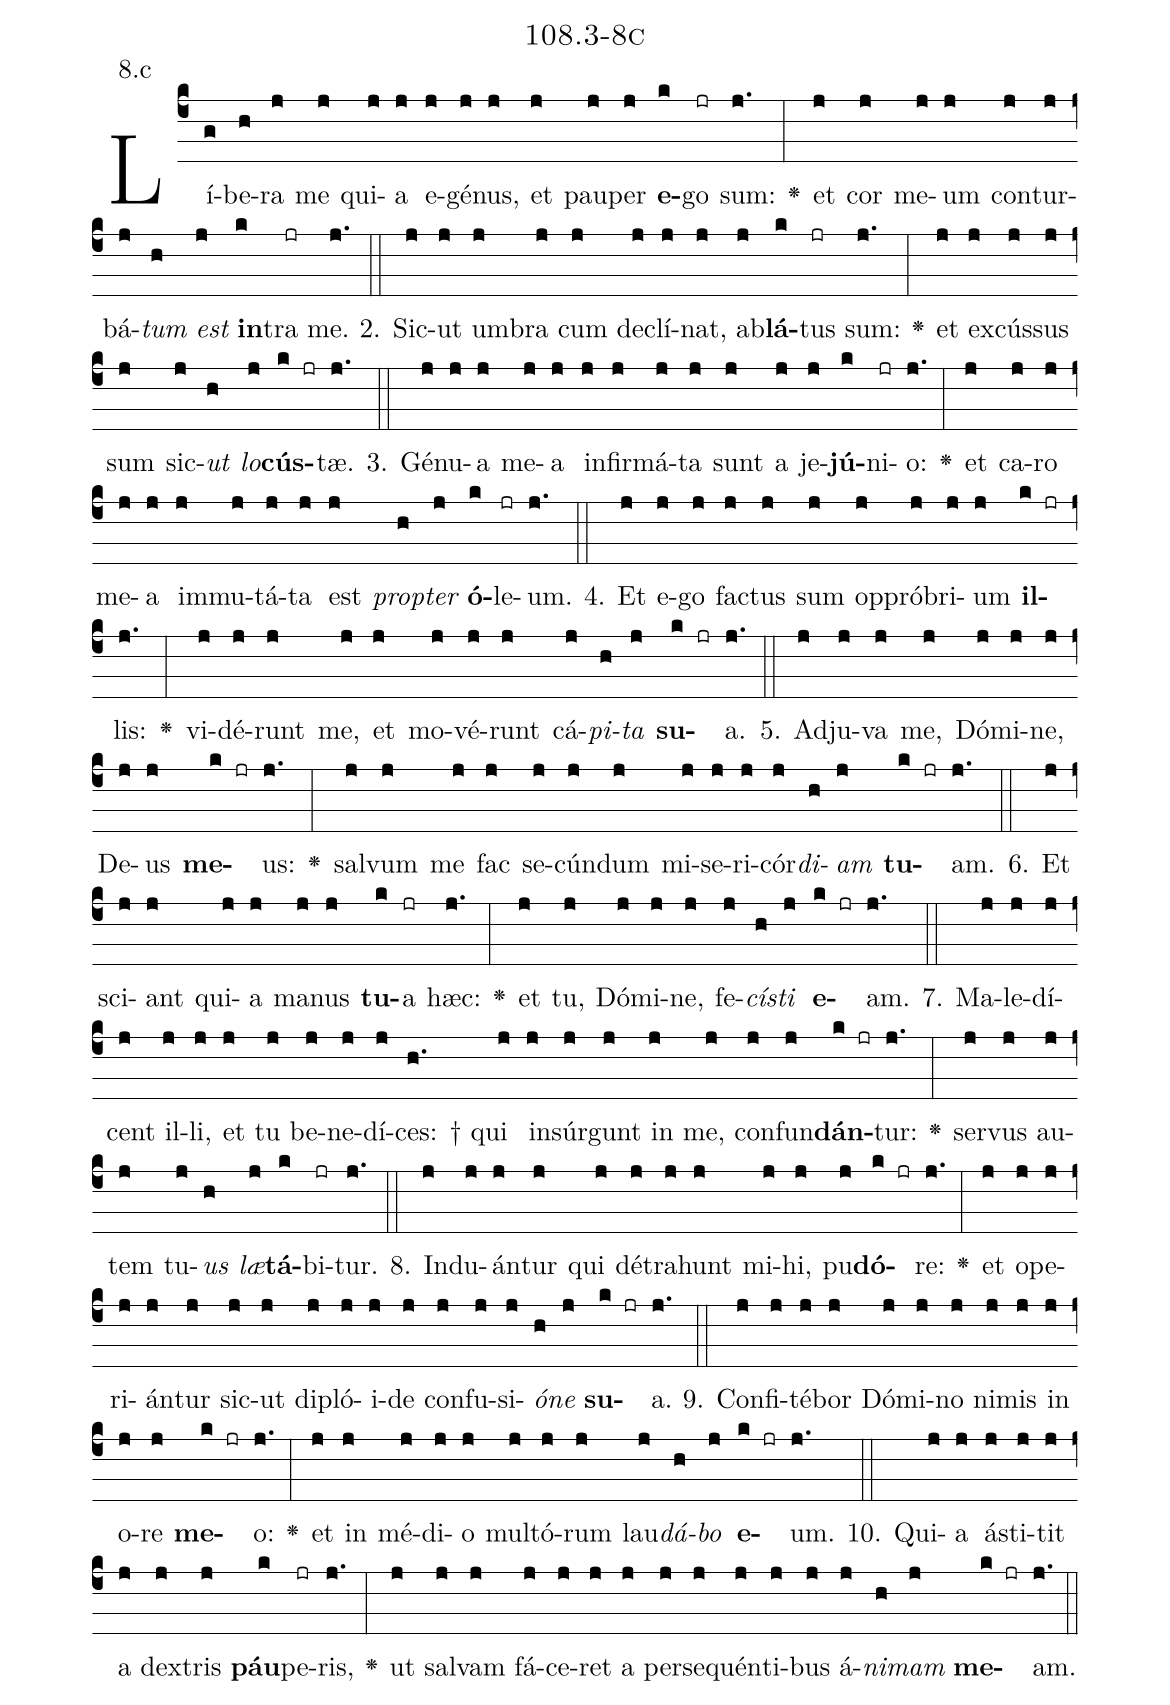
name: 108.3-8c;
annotation: 8.c;
%%
(c4)Lí(g)be(h)ra(j) me(j) qui(j)a(j) e(j)gé(j)nus,(j) et(j) pau(j)per(j) <b>e</b>(k)go(jr) sum:(j.) <v>\greheightstar</v>(:) et(j) cor(j) me(j)um(j) con(j)tur(j)bá(j)<i>tum</i>(h) <i>est</i>(j) <b>in</b>(k)tra(jr) me.(j.) (::)
2. Sic(j)ut(j) um(j)bra(j) cum(j) de(j)clí(j)nat,(j) ab(j)<b>lá</b>(k)tus(jr) sum:(j.) <v>\greheightstar</v>(:) et(j) ex(j)cús(j)sus(j) sum(j) sic(j)<i>ut</i>(h) <i>lo</i>(j)<b>cús</b>(k jr)tæ.(j.) (::)
3. Gé(j)nu(j)a(j) me(j)a(j) in(j)fir(j)má(j)ta(j) sunt(j) a(j) je(j)<b>jú</b>(k)ni(jr)o:(j.) <v>\greheightstar</v>(:) et(j) ca(j)ro(j) me(j)a(j) im(j)mu(j)tá(j)ta(j) est(j) <i>prop</i>(h)<i>ter</i>(j) <b>ó</b>(k)le(jr)um.(j.) (::)
4. Et(j) e(j)go(j) fac(j)tus(j) sum(j) op(j)pró(j)bri(j)um(j) <b>il</b>(k jr)lis:(j.) <v>\greheightstar</v>(:) vi(j)dé(j)runt(j) me,(j) et(j) mo(j)vé(j)runt(j) cá(j)<i>pi</i>(h)<i>ta</i>(j) <b>su</b>(k jr)a.(j.) (::)
5. Ad(j)ju(j)va(j) me,(j) Dó(j)mi(j)ne,(j) De(j)us(j) <b>me</b>(k jr)us:(j.) <v>\greheightstar</v>(:) sal(j)vum(j) me(j) fac(j) se(j)cún(j)dum(j) mi(j)se(j)ri(j)cór(j)<i>di</i>(h)<i>am</i>(j) <b>tu</b>(k jr)am.(j.) (::)
6. Et(j) sci(j)ant(j) qui(j)a(j) ma(j)nus(j) <b>tu</b>(k)a(jr) hæc:(j.) <v>\greheightstar</v>(:) et(j) tu,(j) Dó(j)mi(j)ne,(j) fe(j)<i>cís</i>(h)<i>ti</i>(j) <b>e</b>(k jr)am.(j.) (::)
7. Ma(j)le(j)dí(j)cent(j) il(j)li,(j) et(j) tu(j) be(j)ne(j)dí(j)ces: †(h.) qui(j) in(j)súr(j)gunt(j) in(j) me,(j) con(j)fun(j)<b>dán</b>(k jr)tur:(j.) <v>\greheightstar</v>(:) ser(j)vus(j) au(j)tem(j) tu(j)<i>us</i>(h) <i>læ</i>(j)<b>tá</b>(k)bi(jr)tur.(j.) (::)
8. Ind(j)u(j)án(j)tur(j) qui(j) dé(j)tra(j)hunt(j) mi(j)hi,(j) pu(j)<b>dó</b>(k jr)re:(j.) <v>\greheightstar</v>(:) et(j) o(j)pe(j)ri(j)án(j)tur(j) sic(j)ut(j) di(j)pló(j)i(j)de(j) con(j)fu(j)si(j)<i>ó</i>(h)<i>ne</i>(j) <b>su</b>(k jr)a.(j.) (::)
9. Con(j)fi(j)té(j)bor(j) Dó(j)mi(j)no(j) ni(j)mis(j) in(j) o(j)re(j) <b>me</b>(k jr)o:(j.) <v>\greheightstar</v>(:) et(j) in(j) mé(j)di(j)o(j) mul(j)tó(j)rum(j) lau(j)<i>dá</i>(h)<i>bo</i>(j) <b>e</b>(k jr)um.(j.) (::)
10. Qui(j)a(j) á(j)sti(j)tit(j) a(j) dex(j)tris(j) <b>páu</b>(k)pe(jr)ris,(j.) <v>\greheightstar</v>(:) ut(j) sal(j)vam(j) fá(j)ce(j)ret(j) a(j) per(j)se(j)quén(j)ti(j)bus(j) á(j)<i>ni</i>(h)<i>mam</i>(j) <b>me</b>(k jr)am.(j.) (::)
